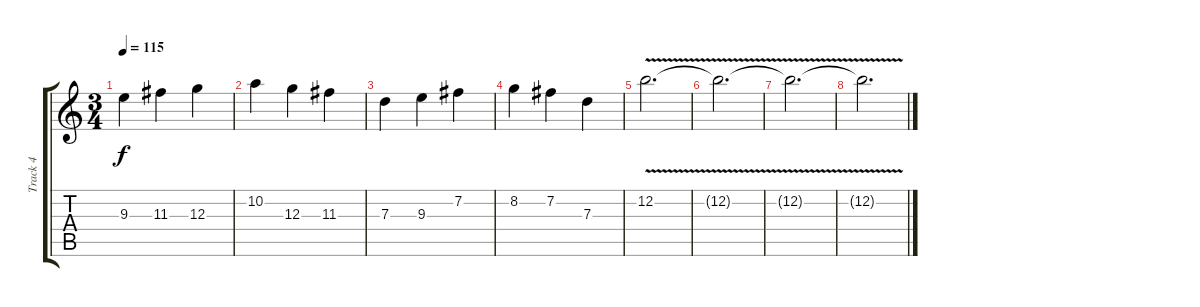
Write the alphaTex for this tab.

\track ("Track 4" "Track 4") {instrument distortionguitar}
\staff {score tabs}
\tuning (E4 B3 G3 D3 A2 E2) {hide}
\ts (3 4)
\tempo 115
\clef g2
\ks c
9.3.4{dy f} 11.3.4 12.3.4 |
10.2.4 12.3.4 11.3.4 |
7.3.4 9.3.4 7.2.4 |
8.2.4 7.2.4 7.3.4 |
12.2{v}.2{d} |
12.2{v t}.2{d} |
12.2{v t}.2{d} |
12.2{v t}.2{d}
